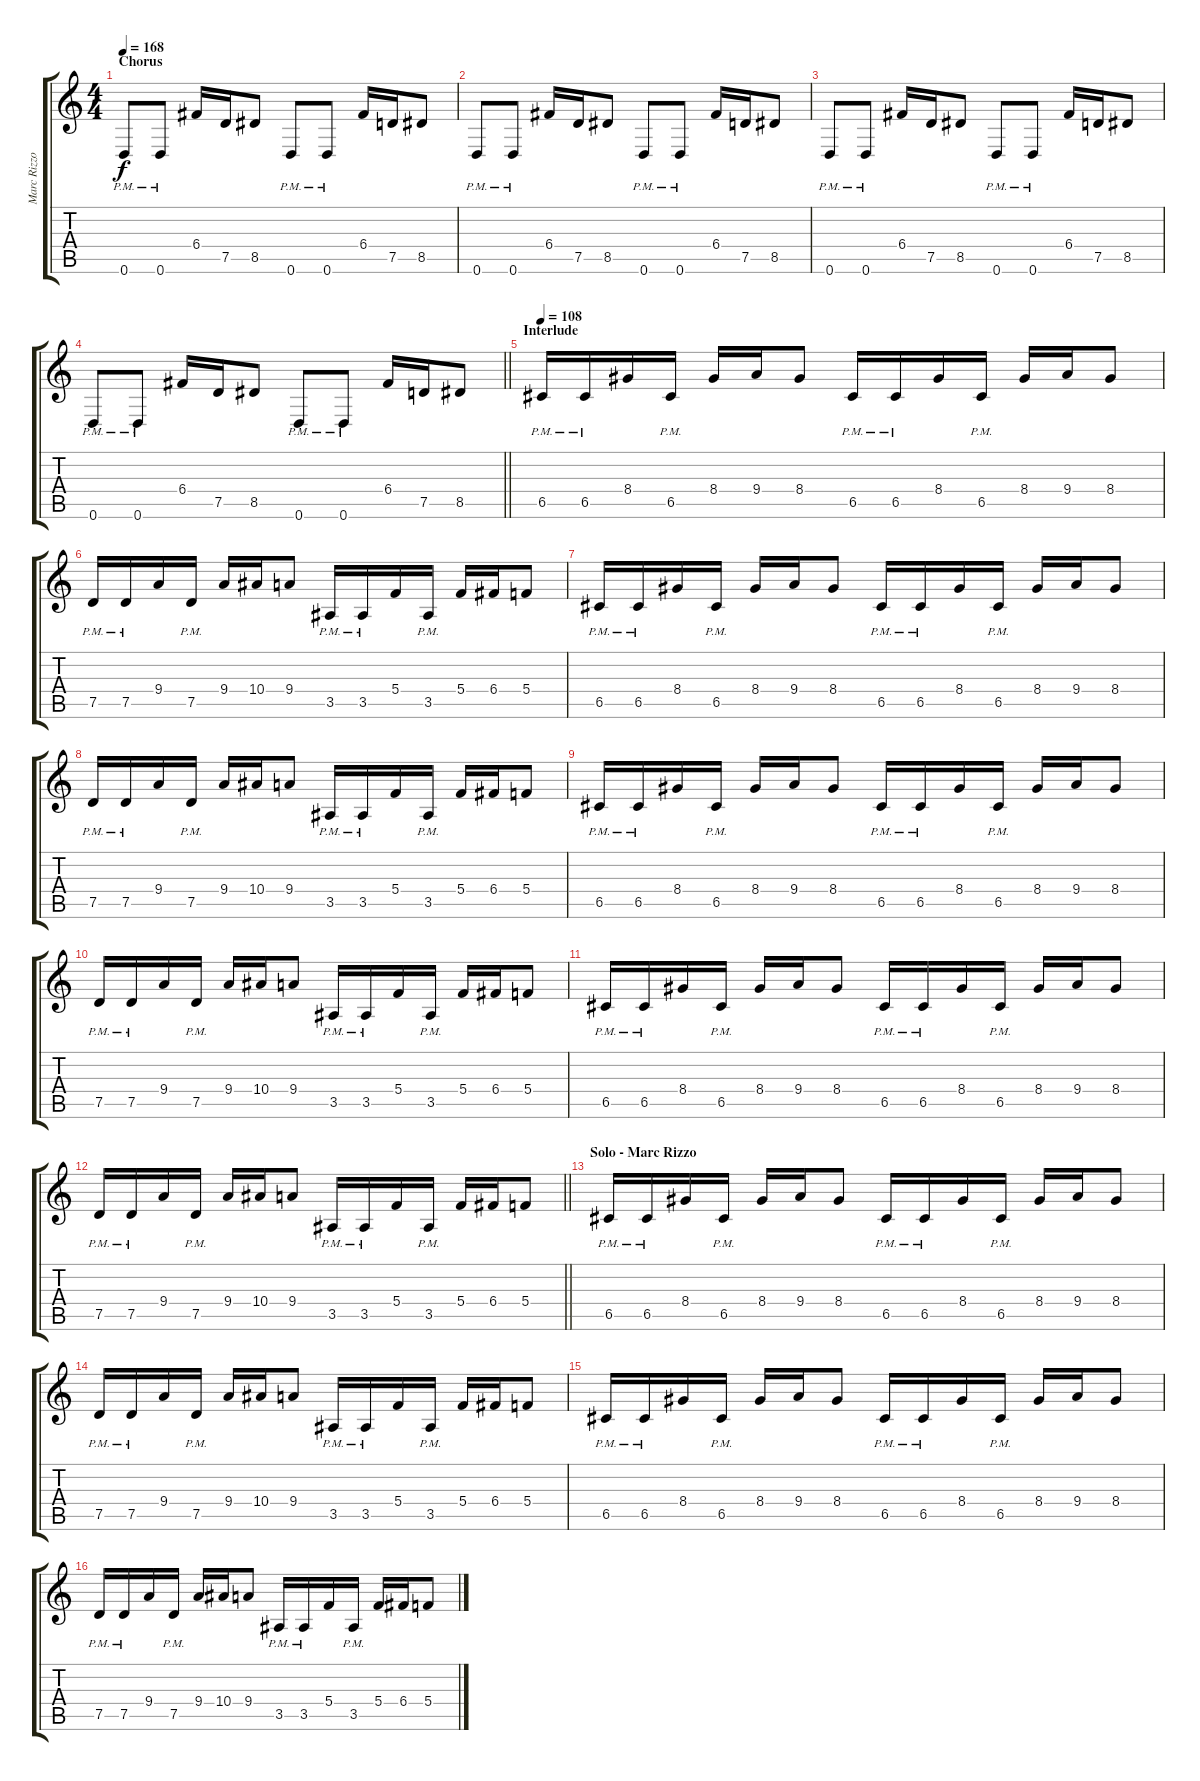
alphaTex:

\track ("Marc Rizzo (Rhythm)" "Marc Rizzo") {instrument distortionguitar}
\staff {score tabs}
\tuning (D4 A3 F3 C3 G2 D2) {hide}
\ts (4 4)
\section ("" "Chorus")
\tempo 168
\clef g2
\ks c
0.6{pm}.8{dy f} 0.6{pm}.8 6.4.16 7.5.16 8.5.8 0.6{pm}.8 0.6{pm}.8 6.4.16 7.5.16 8.5.8 |
0.6{pm}.8 0.6{pm}.8 6.4.16 7.5.16 8.5.8 0.6{pm}.8 0.6{pm}.8 6.4.16 7.5.16 8.5.8 |
0.6{pm}.8 0.6{pm}.8 6.4.16 7.5.16 8.5.8 0.6{pm}.8 0.6{pm}.8 6.4.16 7.5.16 8.5.8 |
\barLineRight lightlight
0.6{pm}.8 0.6{pm}.8 6.4.16 7.5.16 8.5.8 0.6{pm}.8 0.6{pm}.8 6.4.16 7.5.16 8.5.8 |
\section ("" "Interlude")
\tempo 108
6.5{pm}.16 6.5{pm}.16 8.4.16 6.5{pm}.16 8.4.16 9.4.16 8.4.8 6.5{pm}.16 6.5{pm}.16 8.4.16 6.5{pm}.16 8.4.16 9.4.16 8.4.8 |
7.5{pm}.16 7.5{pm}.16 9.4.16 7.5{pm}.16 9.4.16 10.4.16 9.4.8 3.5{pm}.16 3.5{pm}.16 5.4.16 3.5{pm}.16 5.4.16 6.4.16 5.4.8 |
6.5{pm}.16 6.5{pm}.16 8.4.16 6.5{pm}.16 8.4.16 9.4.16 8.4.8 6.5{pm}.16 6.5{pm}.16 8.4.16 6.5{pm}.16 8.4.16 9.4.16 8.4.8 |
7.5{pm}.16 7.5{pm}.16 9.4.16 7.5{pm}.16 9.4.16 10.4.16 9.4.8 3.5{pm}.16 3.5{pm}.16 5.4.16 3.5{pm}.16 5.4.16 6.4.16 5.4.8 |
6.5{pm}.16 6.5{pm}.16 8.4.16 6.5{pm}.16 8.4.16 9.4.16 8.4.8 6.5{pm}.16 6.5{pm}.16 8.4.16 6.5{pm}.16 8.4.16 9.4.16 8.4.8 |
7.5{pm}.16 7.5{pm}.16 9.4.16 7.5{pm}.16 9.4.16 10.4.16 9.4.8 3.5{pm}.16 3.5{pm}.16 5.4.16 3.5{pm}.16 5.4.16 6.4.16 5.4.8 |
6.5{pm}.16 6.5{pm}.16 8.4.16 6.5{pm}.16 8.4.16 9.4.16 8.4.8 6.5{pm}.16 6.5{pm}.16 8.4.16 6.5{pm}.16 8.4.16 9.4.16 8.4.8 |
\barLineRight lightlight
7.5{pm}.16 7.5{pm}.16 9.4.16 7.5{pm}.16 9.4.16 10.4.16 9.4.8 3.5{pm}.16 3.5{pm}.16 5.4.16 3.5{pm}.16 5.4.16 6.4.16 5.4.8 |
\section ("" "Solo - Marc Rizzo")
6.5{pm}.16 6.5{pm}.16 8.4.16 6.5{pm}.16 8.4.16 9.4.16 8.4.8 6.5{pm}.16 6.5{pm}.16 8.4.16 6.5{pm}.16 8.4.16 9.4.16 8.4.8 |
7.5{pm}.16 7.5{pm}.16 9.4.16 7.5{pm}.16 9.4.16 10.4.16 9.4.8 3.5{pm}.16 3.5{pm}.16 5.4.16 3.5{pm}.16 5.4.16 6.4.16 5.4.8 |
6.5{pm}.16 6.5{pm}.16 8.4.16 6.5{pm}.16 8.4.16 9.4.16 8.4.8 6.5{pm}.16 6.5{pm}.16 8.4.16 6.5{pm}.16 8.4.16 9.4.16 8.4.8 |
7.5{pm}.16 7.5{pm}.16 9.4.16 7.5{pm}.16 9.4.16 10.4.16 9.4.8 3.5{pm}.16 3.5{pm}.16 5.4.16 3.5{pm}.16 5.4.16 6.4.16 5.4.8
